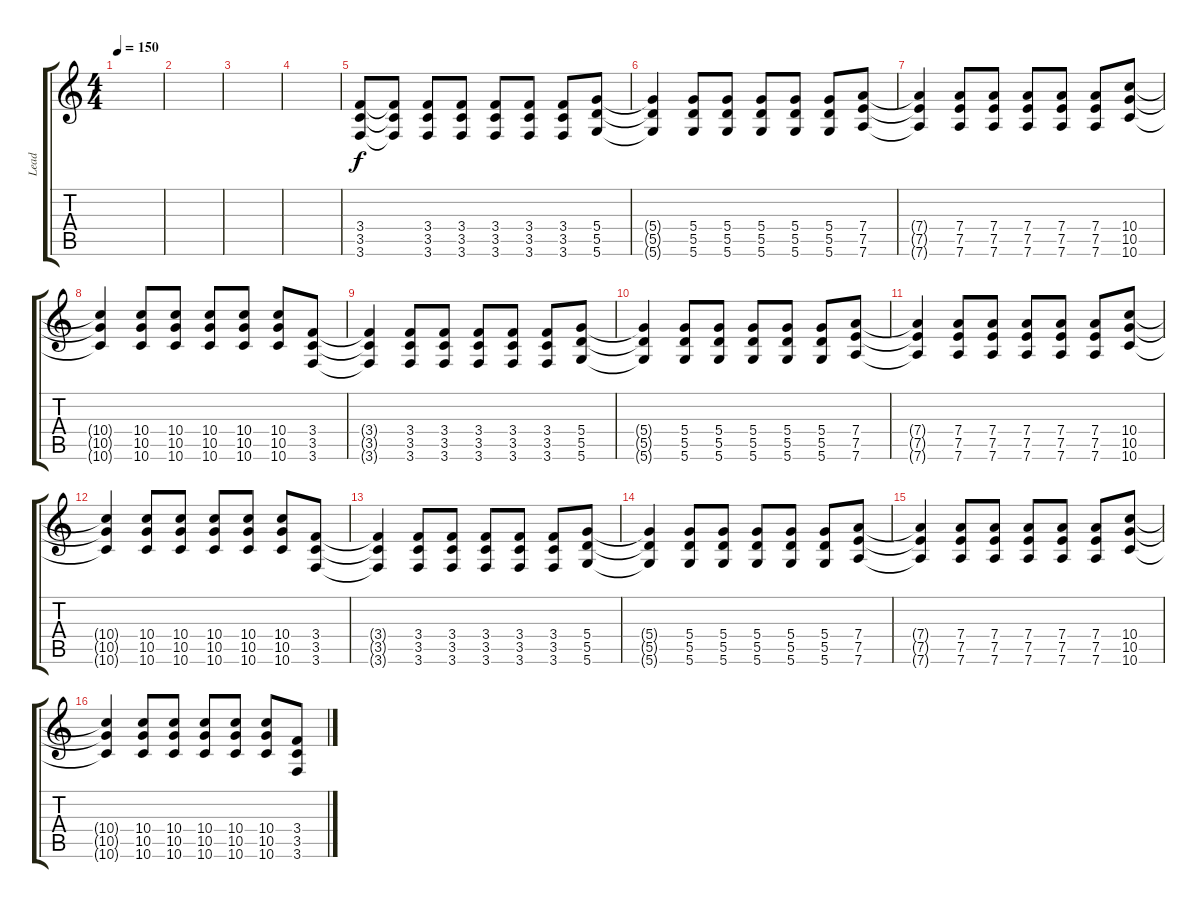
\track ("Lead" "Lead") {instrument overdrivenguitar}
\staff {score tabs}
\tuning (E4 B3 G3 D3 A2 D2) {hide}
\ts (4 4)
\tempo 150
\clef g2
\ks c
|
|
|
|
(3.4 3.5 3.6).8 (3.4{t} 3.5{t} 3.6{t}).8 (3.4 3.5 3.6).8 (3.4 3.5 3.6).8 (3.4 3.5 3.6).8 (3.4 3.5 3.6).8 (3.4 3.5 3.6).8 (5.4 5.5 5.6).8 |
(5.4{t} 5.5{t} 5.6{t}).4 (5.4 5.5 5.6).8 (5.4 5.5 5.6).8 (5.4 5.5 5.6).8 (5.4 5.5 5.6).8 (5.4 5.5 5.6).8 (7.4 7.5 7.6).8 |
(7.4{t} 7.5{t} 7.6{t}).4 (7.4 7.5 7.6).8 (7.4 7.5 7.6).8 (7.4 7.5 7.6).8 (7.4 7.5 7.6).8 (7.4 7.5 7.6).8 (10.4 10.5 10.6).8 |
(10.4{t} 10.5{t} 10.6{t}).4 (10.4 10.5 10.6).8 (10.4 10.5 10.6).8 (10.4 10.5 10.6).8 (10.4 10.5 10.6).8 (10.4 10.5 10.6).8 (3.4 3.5 3.6).8 |
(3.4{t} 3.5{t} 3.6{t}).4 (3.4 3.5 3.6).8 (3.4 3.5 3.6).8 (3.4 3.5 3.6).8 (3.4 3.5 3.6).8 (3.4 3.5 3.6).8 (5.4 5.5 5.6).8 |
(5.4{t} 5.5{t} 5.6{t}).4 (5.4 5.5 5.6).8 (5.4 5.5 5.6).8 (5.4 5.5 5.6).8 (5.4 5.5 5.6).8 (5.4 5.5 5.6).8 (7.4 7.5 7.6).8 |
(7.4{t} 7.5{t} 7.6{t}).4 (7.4 7.5 7.6).8 (7.4 7.5 7.6).8 (7.4 7.5 7.6).8 (7.4 7.5 7.6).8 (7.4 7.5 7.6).8 (10.4 10.5 10.6).8 |
(10.4{t} 10.5{t} 10.6{t}).4 (10.4 10.5 10.6).8 (10.4 10.5 10.6).8 (10.4 10.5 10.6).8 (10.4 10.5 10.6).8 (10.4 10.5 10.6).8 (3.4 3.5 3.6).8 |
(3.4{t} 3.5{t} 3.6{t}).4 (3.4 3.5 3.6).8 (3.4 3.5 3.6).8 (3.4 3.5 3.6).8 (3.4 3.5 3.6).8 (3.4 3.5 3.6).8 (5.4 5.5 5.6).8 |
(5.4{t} 5.5{t} 5.6{t}).4 (5.4 5.5 5.6).8 (5.4 5.5 5.6).8 (5.4 5.5 5.6).8 (5.4 5.5 5.6).8 (5.4 5.5 5.6).8 (7.4 7.5 7.6).8 |
(7.4{t} 7.5{t} 7.6{t}).4 (7.4 7.5 7.6).8 (7.4 7.5 7.6).8 (7.4 7.5 7.6).8 (7.4 7.5 7.6).8 (7.4 7.5 7.6).8 (10.4 10.5 10.6).8 |
(10.4{t} 10.5{t} 10.6{t}).4 (10.4 10.5 10.6).8 (10.4 10.5 10.6).8 (10.4 10.5 10.6).8 (10.4 10.5 10.6).8 (10.4 10.5 10.6).8 (3.4 3.5 3.6).8
